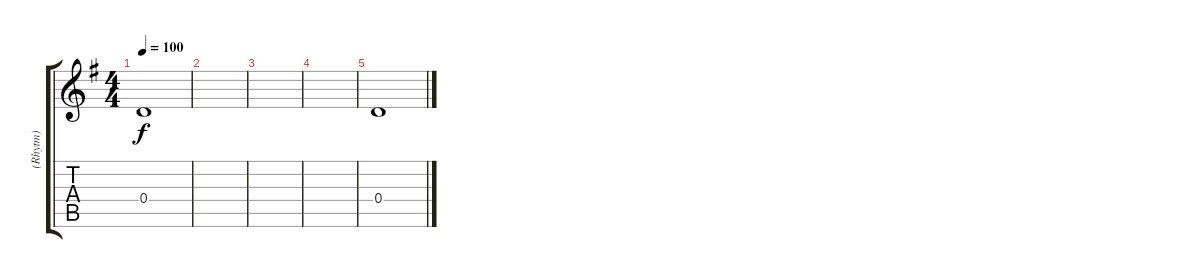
\track ("(Rhytm)" "(Rhytm)") {instrument distortionguitar}
\staff {score tabs}
\tuning (E4 B3 G3 D3 A2 E2) {hide}
\ts (4 4)
\tempo 100
\clef g2
\ks g
0.4.1{dy f} |
|
|
|
0.4.1
